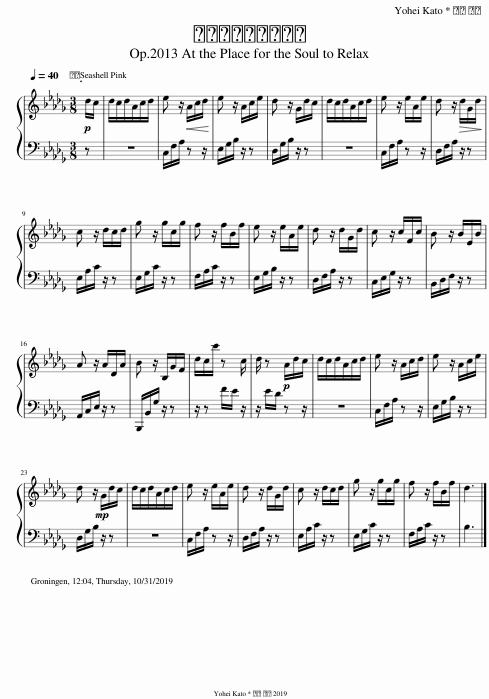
X:1
%%score { 1 | 2 }
L:1/8
Q:1/4=40
M:3/8
I:linebreak $
K:Db
V:1 treble
V:2 bass
V:1
!p! d/c/ | d/c/d/A/c/d/ | e z/!<(! A/c/d/!<)! | e z/ A/c/e/ | d z/ G/d/c/ | %5
 d/c/d/A/c/d/ | e z/ e/A/e/ | d z/!>(! d/G/d/!>)! |$ c z/ d/c/d/ | g z/ g/c/g/ | %10
 f z/ f/B/f/ | e z/ e/A/e/ | d z/ d/G/d/ | c z/ c/F/c/ | B z/ B/E/B/ |$ %15
 A z/ A/D/A/ | B z/ B,/G/F/ | d/c/c'/ z c/ | d/ z!p! A/d/c/ | d/c/d/A/c/d/ | %20
 e z/ A/c/d/ | e z/ A/c/e/ |$ d z/!mp! G/d/c/ | d/c/d/A/c/d/ | e z/ e/A/e/ | %25
 d z/ d/G/d/ | c z/ d/c/d/ | g z/ g/c/g/ | f z/ f/B/f/ | d3 |] %30
V:2
 z | z3 | C,/F,/A,/ z z/ | E,/G,/B,/ z/ z | D,/G,/B,/ z/ z | %5
 z3 | C,/F,/A,/ z z/ | D,/F,/A,/ z/ z |$ E,/A,/C/ z/ z | E,/G,/C/ z/ z | %10
 F,/A,/C/ z/ z | E,/G,/B,/ z/ z | D,/F,/A,/ z/ z | C,/E,/G,/ z/ z | B,,/D,/F,/ z/ z |$ %15
 A,,/C,/E,/ z/ z | B,,,/B,,/G,/ z/ z | z/ z F/E/ z/ | z/ E/D/ z z/ | z3 | %20
 C,/F,/A,/ z z/ | E,/G,/B,/ z/ z |$ D,/G,/B,/ z/ z | z3 | C,/F,/A,/ z z/ | %25
 D,/F,/A,/ z/ z | E,/A,/C/ z/ z | E,/G,/C/ z/ z | F,/A,/C/ z/ z | B,3 |] %30
